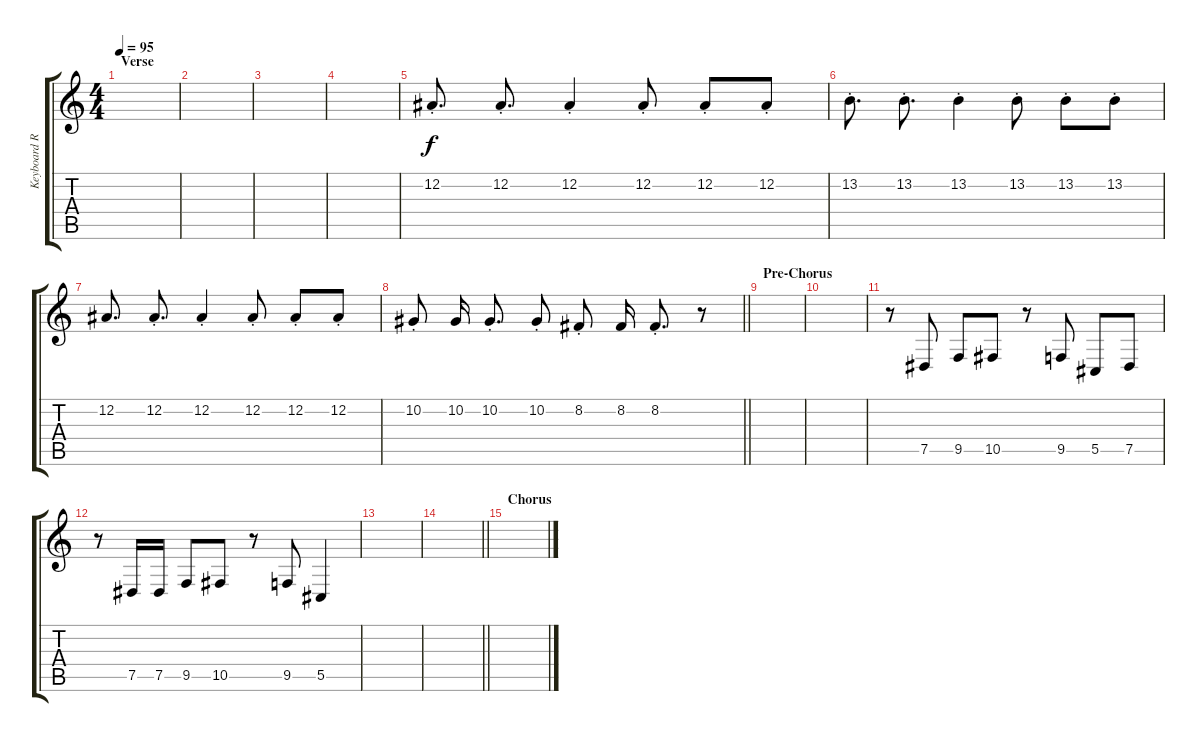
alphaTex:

\track ("Keyboard Right" "Keyboard R") {instrument lead1square}
\staff {score tabs}
\tuning (Eb4 Bb3 Gb3 Db3 Ab2 Eb2) {hide}
\ts (4 4)
\section ("" "Verse")
\tempo 95
\clef g2
\ks c
|
|
|
|
12.2{st}.8{d dy f volume 11 beam split} 12.2{st}.8{d} 12.2{st}.4 12.2{st}.8 12.2{st}.8 12.2{st}.8 |
13.2{st}.8{d beam split} 13.2{st}.8{d} 13.2{st}.4 13.2{st}.8 13.2{st}.8 13.2{st}.8 |
12.2.8{d beam split} 12.2{st}.8{d} 12.2{st}.4 12.2{st}.8 12.2{st}.8 12.2{st}.8 |
\barLineRight lightlight
10.2{st}.8{beam split} 10.2.16{beam split} 10.2{st}.8{d} 10.2{st}.8 8.2{st}.8{beam split} 8.2.16{beam split} 8.2{st}.8{d} r.8 |
\section ("" "Pre-Chorus")
|
|
r.8{instrument tremolostrings} 7.5.8 9.5.8 10.5.8 r.8 9.5.8 5.5.8 7.5.8 |
r.8 7.5.16 7.5.16 9.5.8 10.5.8 r.8 9.5.8 5.5.4 |
|
\barLineRight lightlight
|
\section ("" "Chorus")
